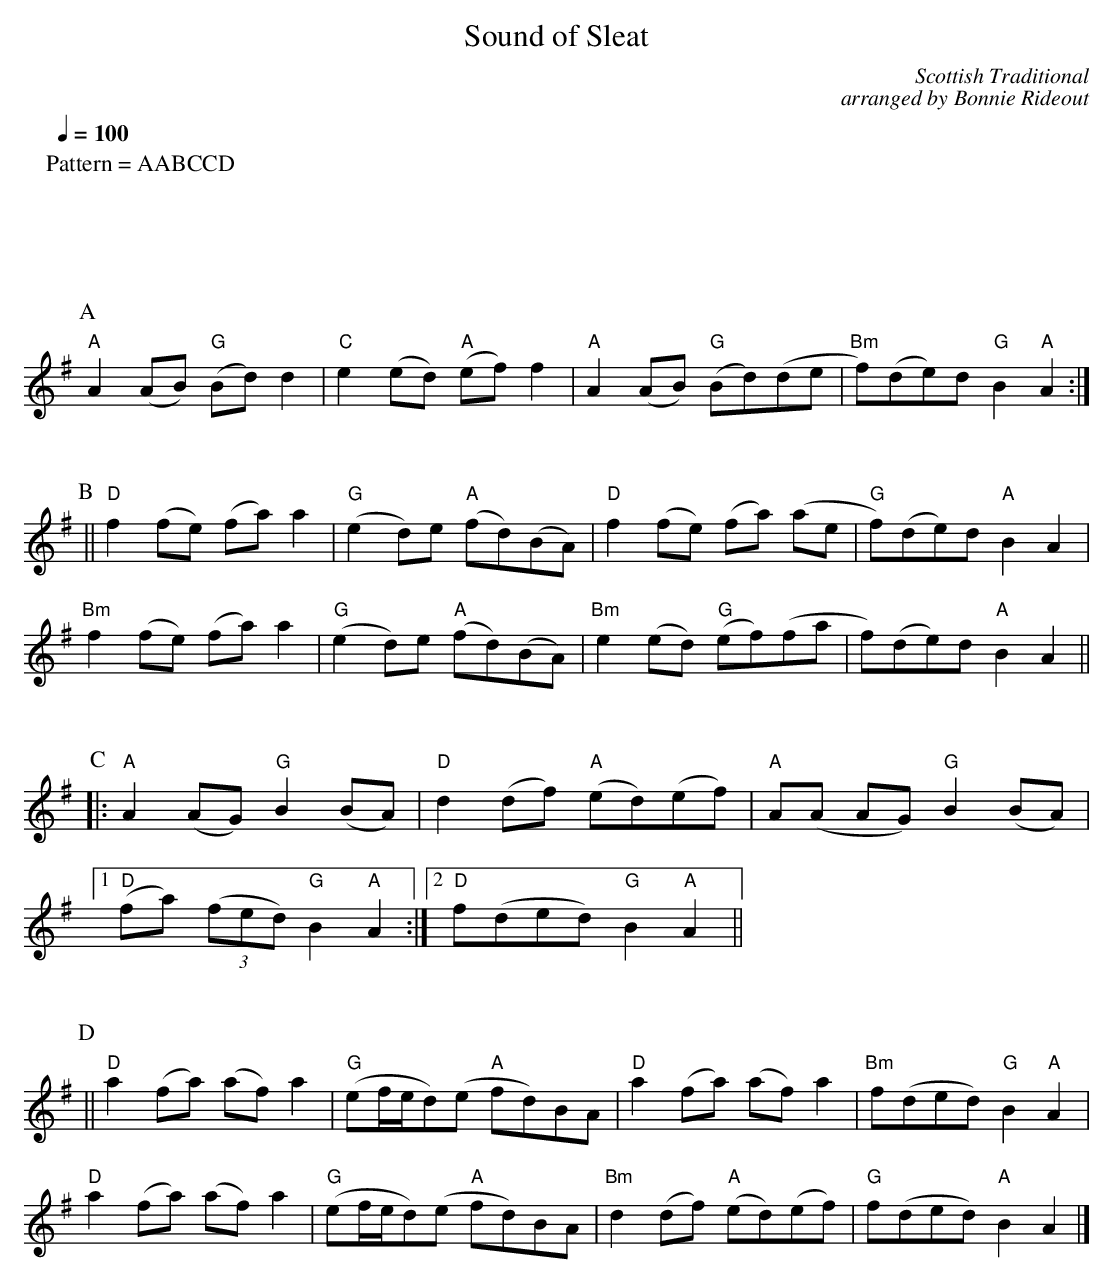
X:1
T: Sound of Sleat
C: Scottish Traditional
C: arranged by Bonnie Rideout
M: 4/4
Q: 1/4 = 100
L: 1/8
K: A dorian treble
P: Pattern = AABCCD
%%vskip 20pt
[P: A] "A" A2 (AB) "G" (Bd) d2 | "C" e2 (ed) "A" (ef) f2 | "A" A2 (AB) "G" (Bd)(de | "Bm" f)(de)d "G" B2 "A" A2 :|
%%vskip 20pt
[P: B] || "D" f2 (fe) (fa) a2 | "G" (e2 d)e "A" (fd)(BA) | "D" f2 (fe) (fa) (ae | "G" f)(de)d "A" B2 A2 |
 "Bm" f2 (fe) (fa) a2 | "G" (e2 d)e "A" (fd)(BA) | "Bm" e2 (ed) "G" (ef)(fa | f)(de)d "A" B2 A2 ||
%%vskip 20pt
[P: C] |: "A" A2 (AG) "G" B2 (BA) | "D" d2 (df) "A" (ed)(ef) | "A" A(A AG) "G" B2 (BA) |
[1 "D" (fa) (3(fed) "G" B2 "A" A2 :| [2 "D" f(ded) "G" B2 "A" A2 ||
%%vskip 20pt
[P: D] || "D" a2 (fa) (af) a2 | "G" (ef/e/d)(e "A" fd)BA | "D" a2 (fa) (af) a2 | "Bm" f(ded) "G" B2 "A" A2 |
"D" a2 (fa) (af) a2 | "G" (ef/e/d)(e "A" fd)BA | "Bm" d2 (df) "A" (ed)(ef) | "G" f(ded) "A" B2 A2 |]
